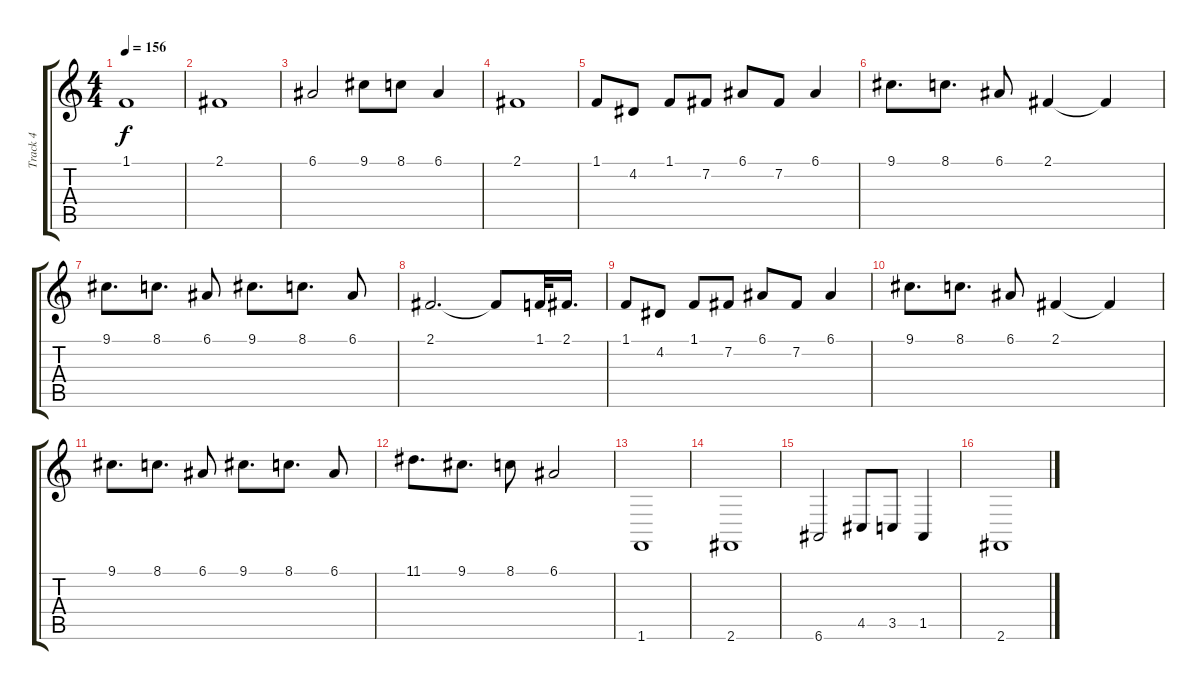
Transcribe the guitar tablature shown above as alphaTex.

\track ("Track 4" "Track 4") {instrument pad7halo}
\staff {score tabs}
\tuning (E4 B3 G3 D3 A2 E2) {hide}
\ts (4 4)
\tempo 156
\clef g2
\ks c
1.1.1{dy f} |
2.1.1 |
6.1.2 9.1.8 8.1.8 6.1.4 |
2.1.1 |
1.1.8 4.2.8 1.1.8 7.2.8 6.1.8 7.2.8 6.1.4 |
9.1.8{d} 8.1.8{d} 6.1.8 2.1.4 2.1{t}.4 |
9.1.8{d} 8.1.8{d} 6.1.8 9.1.8{d} 8.1.8{d} 6.1.8 |
2.1.2{d} 2.1{t}.8 1.1.32 2.1.16{d} |
1.1.8 4.2.8 1.1.8 7.2.8 6.1.8 7.2.8 6.1.4 |
9.1.8{d} 8.1.8{d} 6.1.8 2.1.4 2.1{t}.4 |
9.1.8{d} 8.1.8{d} 6.1.8 9.1.8{d} 8.1.8{d} 6.1.8 |
11.1.8{d} 9.1.8{d} 8.1.8 6.1.2 |
1.6.1 |
2.6.1 |
6.6.2 4.5.8 3.5.8 1.5.4 |
2.6.1
